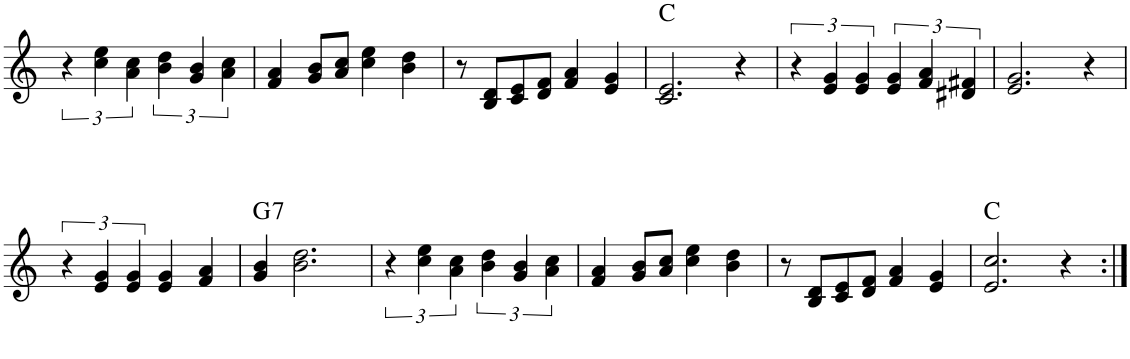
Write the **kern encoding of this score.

**kern	**harte
*part1	*part1
*staff1	*
*I"Piano	*
*I'Pno.	*
!!LO:PB:g=z
*clefG2	*
*k[]	*
*M4/4	*
=41	=41
6r	.
6cc\ 6ee\	.
6a\ 6cc\	.
6b\ 6dd\	.
6g/ 6b/	.
6a\ 6cc\	.
=42	=42
4f/ 4a/	.
8g/ 8b/L	.
8a/ 8cc/J	.
4cc\ 4ee\	.
4b\ 4dd\	.
=43	=43
8r	.
8B/ 8d/L	.
8c/ 8e/	.
8d/ 8f/J	.
4f/ 4a/	.
4e/ 4g/	.
=44	=44
2.c/ 2.e/	C:maj
4r	.
=45	=45
6r	.
6e/ 6g/	.
6e/ 6g/	.
6e/ 6g/	.
6f/ 6a/	.
6d#X/ 6f#X/	.
=46	=46
2.e/ 2.g/	.
4r	.
!!LO:LB:g=z
=47	=47
6r	.
6e/ 6g/	.
6e/ 6g/	.
4e/ 4g/	.
4f/ 4a/	.
=48	=48
!	!LO:H:kt=7
4g/ 4b/	G:7
2.b\ 2.dd\	.
=49	=49
6r	.
6cc\ 6ee\	.
6a\ 6cc\	.
6b\ 6dd\	.
6g/ 6b/	.
6a\ 6cc\	.
=50	=50
4f/ 4a/	.
8g/ 8b/L	.
8a/ 8cc/J	.
4cc\ 4ee\	.
4b\ 4dd\	.
=51	=51
8r	.
8B/ 8d/L	.
8c/ 8e/	.
8d/ 8f/J	.
4f/ 4a/	.
4e/ 4g/	.
=52	=52
2.e/ 2.cc/	C:maj
4r	.
=:|!	=:|!
*-	*-
